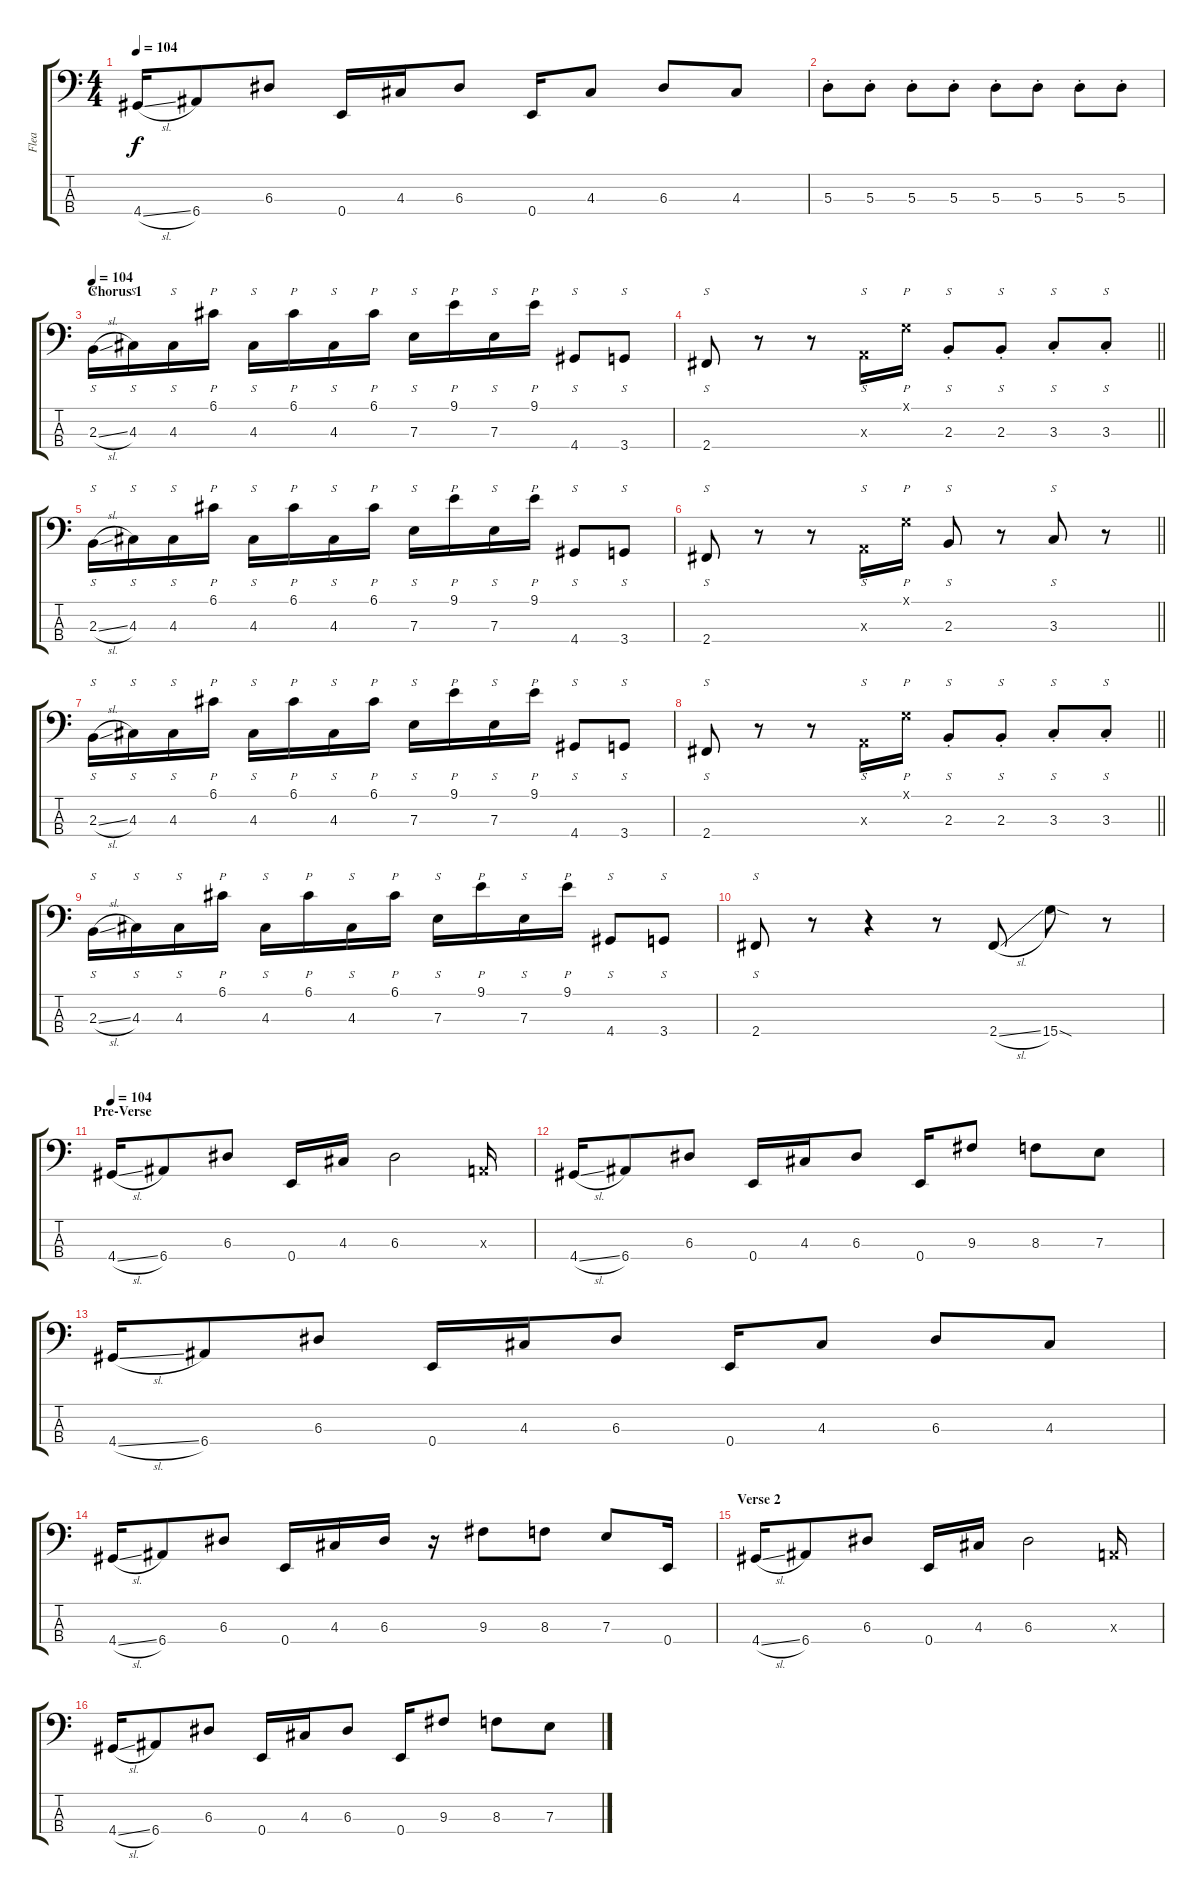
\track ("Flea" "Flea") {instrument electricbassfinger}
\staff {score tabs}
\tuning (G2 D2 A1 E1) {hide}
\ts (4 4)
\tempo 104
\clef f4
\ks c
4.4{sl}.16{dy f} 6.4.8 6.3.8 0.4.16 4.3.16 6.3.8 0.4.16 4.3.8 6.3.8 4.3.8 |
5.3{st}.8 5.3{st}.8 5.3{st}.8 5.3{st}.8 5.3{st}.8 5.3{st}.8 5.3{st}.8 5.3{st}.8 |
\section ("" "Chorus 1")
\tempo 104
2.3{sl}.16{s} 4.3.16{s} 4.3.16{s} 6.1.16{p} 4.3.16{s} 6.1.16{p} 4.3.16{s} 6.1.16{p} 7.3.16{s} 9.1.16{p} 7.3.16{s} 9.1.16{p} 4.4.8{s} 3.4.8{s} |
\barLineRight lightlight
2.4.8{s} r.8 r.8 0.3{x}.16{s} 0.1{x}.16{p} 2.3{st}.8{s} 2.3{st}.8{s} 3.3{st}.8{s} 3.3{st}.8{s} |
2.3{sl}.16{s} 4.3.16{s} 4.3.16{s} 6.1.16{p} 4.3.16{s} 6.1.16{p} 4.3.16{s} 6.1.16{p} 7.3.16{s} 9.1.16{p} 7.3.16{s} 9.1.16{p} 4.4.8{s} 3.4.8{s} |
\barLineRight lightlight
2.4.8{s} r.8 r.8 0.3{x}.16{s} 0.1{x}.16{p} 2.3.8{s} r.8 3.3.8{s} r.8 |
2.3{sl}.16{s} 4.3.16{s} 4.3.16{s} 6.1.16{p} 4.3.16{s} 6.1.16{p} 4.3.16{s} 6.1.16{p} 7.3.16{s} 9.1.16{p} 7.3.16{s} 9.1.16{p} 4.4.8{s} 3.4.8{s} |
\barLineRight lightlight
2.4.8{s} r.8 r.8 0.3{x}.16{s} 0.1{x}.16{p} 2.3{st}.8{s} 2.3{st}.8{s} 3.3{st}.8{s} 3.3{st}.8{s} |
2.3{sl}.16{s} 4.3.16{s} 4.3.16{s} 6.1.16{p} 4.3.16{s} 6.1.16{p} 4.3.16{s} 6.1.16{p} 7.3.16{s} 9.1.16{p} 7.3.16{s} 9.1.16{p} 4.4.8{s} 3.4.8{s} |
2.4.8{s} r.8 r.4 r.8 2.4{sl}.8 15.4{sod}.8 r.8 |
\section ("" "Pre-Verse")
\tempo 104
4.4{sl}.16 6.4.8 6.3.8 0.4.16 4.3.16 6.3.2 0.3{x}.16 |
4.4{sl}.16 6.4.8 6.3.8 0.4.16 4.3.16 6.3.8 0.4.16 9.3.8 8.3.8 7.3.8 |
4.4{sl}.16 6.4.8 6.3.8 0.4.16 4.3.16 6.3.8 0.4.16 4.3.8 6.3.8 4.3.8 |
4.4{sl}.16 6.4.8 6.3.8 0.4.16 4.3.16 6.3.16 r.16 9.3.8 8.3.8 7.3.8 0.4.16 |
\section ("" "Verse 2")
4.4{sl}.16 6.4.8 6.3.8 0.4.16 4.3.16 6.3.2 0.3{x}.16 |
4.4{sl}.16 6.4.8 6.3.8 0.4.16 4.3.16 6.3.8 0.4.16 9.3.8 8.3.8 7.3.8
